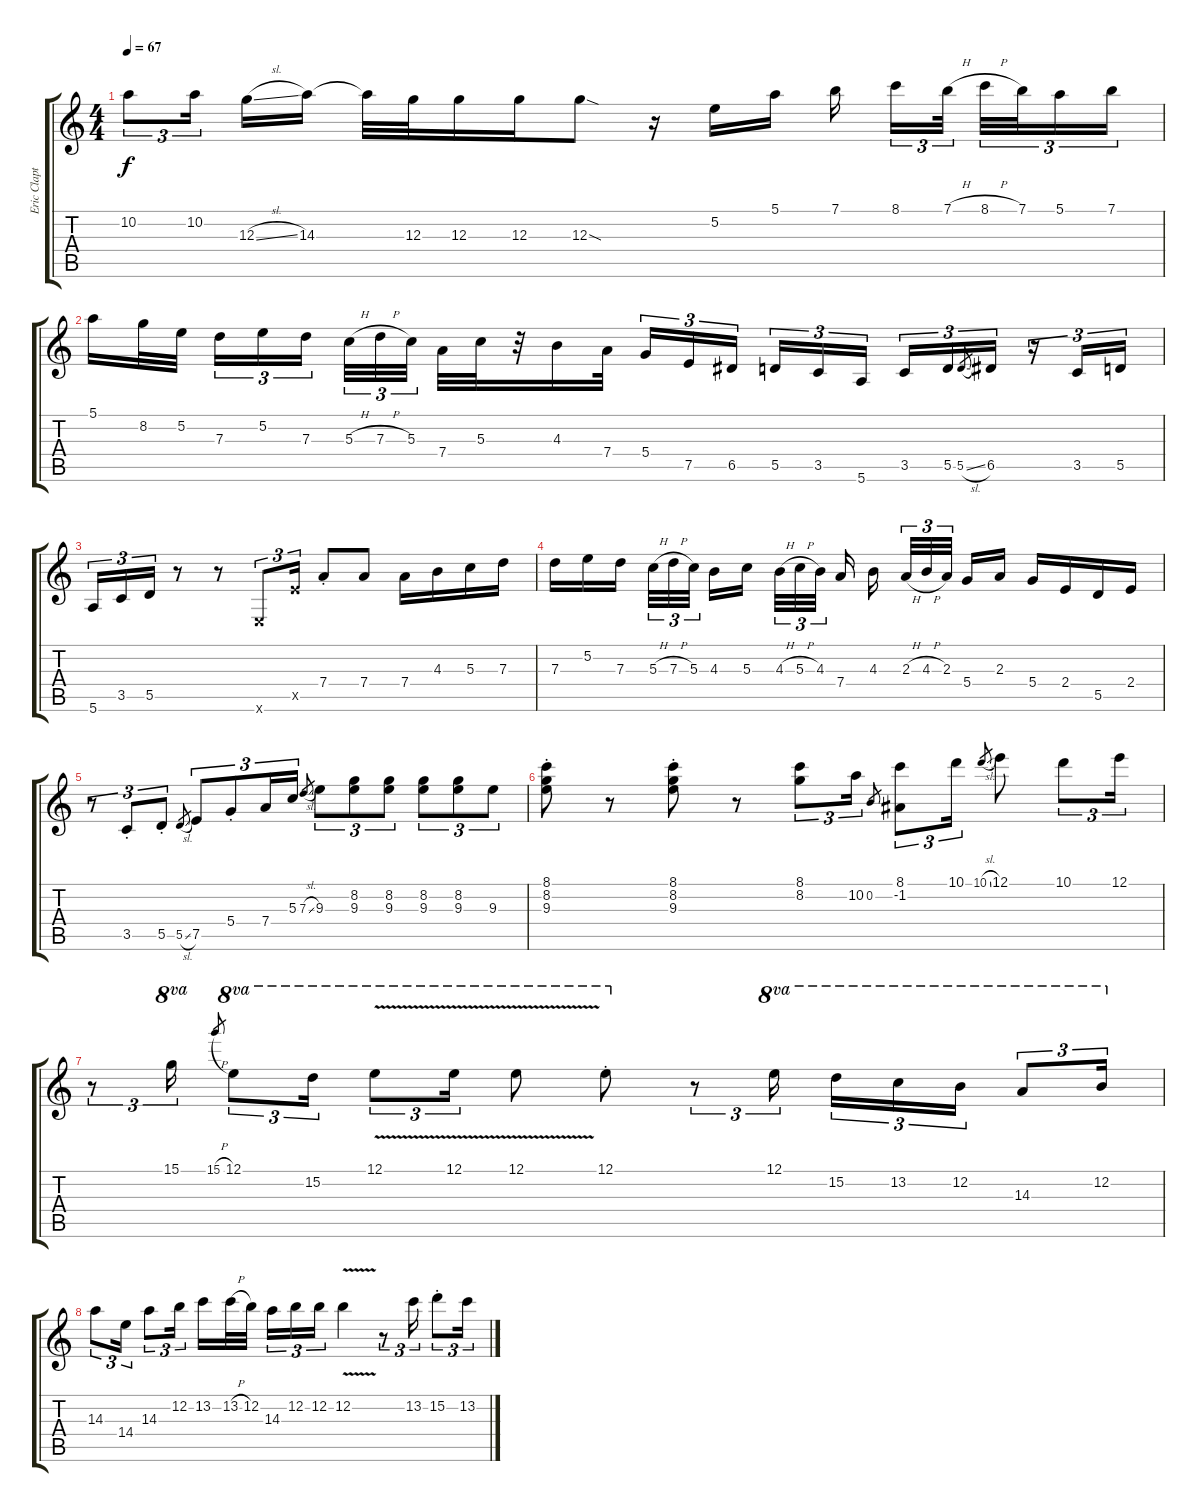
\track ("Eric Clapton" "Eric Clapt") {instrument acousticguitarsteel}
\staff {score tabs}
\tuning (E4 B3 G3 D3 A2 E2) {hide}
\ts (4 4)
\tempo 67
\clef g2
\ks c
10.2.8{tu (3 2) dy f} 10.2.16{tu (3 2) beam splitsecondary} 12.3{sl}.16 14.3.16 14.3{t}.32 12.3.32 12.3.16 12.3.16 12.3{sod}.8 r.16 5.2.16 5.1.16 7.1.16{beam splitsecondary} 8.1.16{tu (3 2)} 7.1{h}.32{tu (3 2) beam splitsecondary} 8.1{h}.32{tu (3 2)} 7.1.32{tu (3 2)} 5.1.16{tu (3 2)} 7.1.16{tu (3 2)} |
5.1.16 8.2.32 5.2.32{beam splitsecondary} 7.3.16{tu (3 2)} 5.2.16{tu (3 2)} 7.3.16{tu (3 2)} 5.3{h}.32{tu (3 2)} 7.3{h}.32{tu (3 2)} 5.3.32{tu (3 2) beam splitsecondary} 7.4.32 5.3.32 r.32 4.3.16 7.4.32 5.4.16{tu (3 2)} 7.5.16{tu (3 2)} 6.5.16{tu (3 2) beam splitsecondary} 5.5.16{tu (3 2)} 3.5.16{tu (3 2)} 5.6.16{tu (3 2)} 3.5.16{tu (3 2)} 5.5.16{tu (3 2)} 5.5{sl}.8{gr} 6.5.16{tu (3 2)} r.16{tu (3 2)} 3.5.16{tu (3 2)} 5.5.16{tu (3 2)} |
5.6.16{tu (3 2)} 3.5.16{tu (3 2)} 5.5.16{tu (3 2)} r.8 r.8 0.6{x}.8{tu (3 2)} 7.5{x}.16{tu (3 2)} 7.4{st}.8 7.4.8 7.4.16 4.3.16 5.3.16 7.3.16 |
7.3.16 5.2.16 7.3.16{beam splitsecondary} 5.3{h}.32{tu (3 2)} 7.3{h}.32{tu (3 2)} 5.3.32{tu (3 2)} 4.3.16 5.3.16{beam splitsecondary} 4.3{h}.32{tu (3 2)} 5.3{h}.32{tu (3 2)} 4.3.32{tu (3 2) beam splitsecondary} 7.4.16 4.3.16{beam splitsecondary} 2.3{h}.32{tu (3 2)} 4.3{h}.32{tu (3 2)} 2.3.32{tu (3 2) beam splitsecondary} 5.4.16 2.3.16 5.4.16 2.4.16 5.5.16 2.4.16 |
r.8{tu (3 2)} 3.5{st}.8{tu (3 2)} 5.5{st}.8{tu (3 2)} 5.5{sl}.8{gr} 7.5.8{tu (3 2)} 5.4{st}.8{tu (3 2)} 7.4.16{tu (3 2)} 5.3.16{tu (3 2)} 7.3{sl}.8{gr} 9.3.8{tu (3 2)} (8.2 9.3).8{tu (3 2)} (8.2 9.3).8{tu (3 2)} (8.2 9.3).8{tu (3 2)} (8.2 9.3).8{tu (3 2)} 9.3.8{tu (3 2)} |
(8.1{st} 8.2{st} 9.3{st}).8 r.8 (8.1{st} 8.2{st} 9.3{st}).8 r.8 (8.1 8.2).8{tu (3 2)} 10.2.16{tu (3 2)} 0.2.8{gr} (8.1 -1.2).8{tu (3 2)} 10.1.16{tu (3 2)} 10.1{sl}.8{gr} 12.1.8 10.1.8{tu (3 2)} 12.1.16{tu (3 2)} |
r.8{tu (3 2)} 15.1.16{tu (3 2) ot 8va} 15.1{h}.8{gr} 12.1.8{tu (3 2) ot 8va} 15.2.16{tu (3 2) ot 8va} 12.1{v}.8{tu (3 2) ot 8va} 12.1{v}.16{tu (3 2) ot 8va} 12.1{v}.8{ot 8va} 12.1{st}.8{ot 8va} r.8{tu (3 2)} 12.1.16{tu (3 2) ot 8va} 15.2.16{tu (3 2) ot 8va} 13.2.16{tu (3 2) ot 8va} 12.2.16{tu (3 2) ot 8va} 14.3.8{tu (3 2) ot 8va} 12.2.16{tu (3 2) ot 8va} |
14.3.8{tu (3 2)} 14.4.16{tu (3 2)} 14.3.8{tu (3 2)} 12.2.16{tu (3 2)} 13.2.16 13.2{h}.32 12.2.32{beam splitsecondary} 14.3.16{tu (3 2)} 12.2.16{tu (3 2)} 12.2.16{tu (3 2)} 12.2{v}.4 r.8{tu (3 2)} 13.2.16{tu (3 2)} 15.2{st}.8{tu (3 2)} 13.2.16{tu (3 2)}
